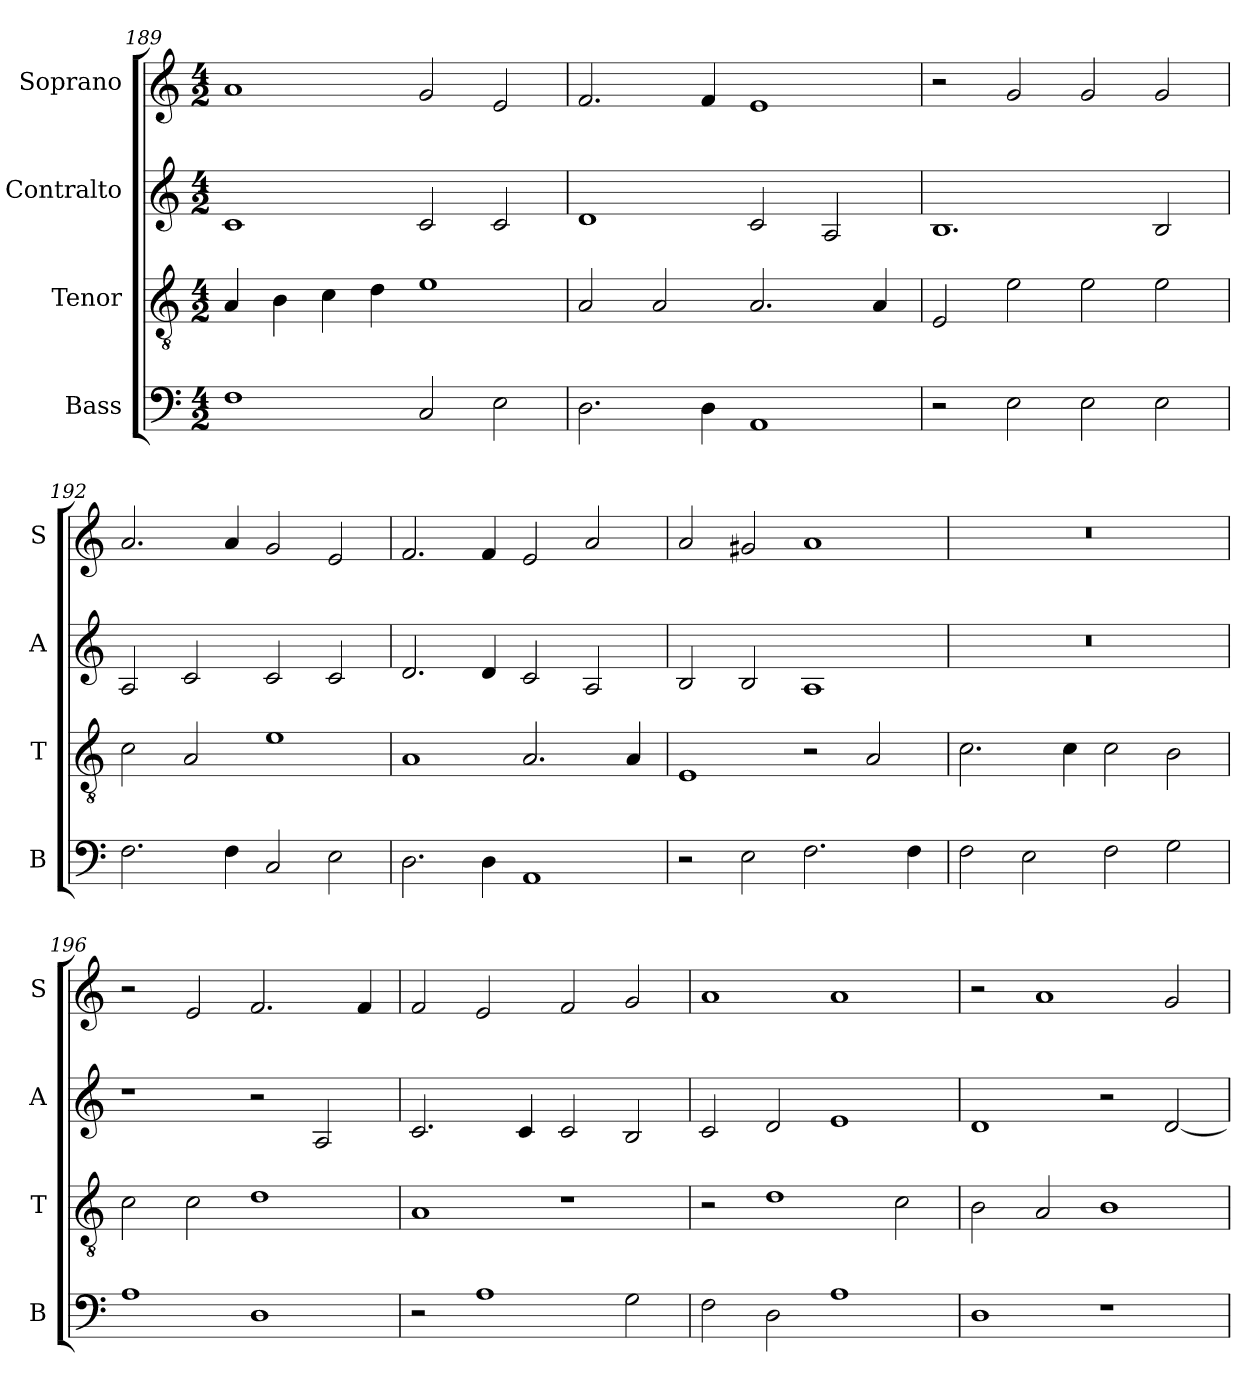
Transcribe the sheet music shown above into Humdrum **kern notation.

**kern	**kern	**kern	**kern
*part4	*part3	*part2	*part1
*staff4	*staff3	*staff2	*staff1
*I"Bass	*I"Tenor	*I"Contralto	*I"Soprano
*I'B	*I'T	*I'A	*I'S
*clefF4	*clefGv2	*clefG2	*clefG2
*k[]	*k[]	*k[]	*k[]
*E:phr	*E:phr	*E:phr	*E:phr
*M4/2	*M4/2	*M4/2	*M4/2
=189	=189	=189	=189
1F	4A	1c	1a
.	4B	.	.
.	4c	.	.
.	4d	.	.
2C	1e	2c	2g
2E	.	2c	2e
=190	=190	=190	=190
2.D	2A	1d	2.f
.	2A	.	.
4D	.	.	4f
1AA	2.A	2c	1e
.	.	2A	.
.	4A	.	.
=191	=191	=191	=191
2r	2E	1.B	2r
2E	2e	.	2g
2E	2e	.	2g
2E	2e	2B	2g
=192	=192	=192	=192
2.F	2c	2A	2.a
.	2A	2c	.
4F	.	.	4a
2C	1e	2c	2g
2E	.	2c	2e
=193	=193	=193	=193
2.D	1A	2.d	2.f
4D	.	4d	4f
1AA	2.A	2c	2e
.	.	2A	2a
.	4A	.	.
=194	=194	=194	=194
2r	1E	2B	2a
2E	.	2B	2g#X
2.F	2r	1A	1a
.	2A	.	.
4F	.	.	.
=195	=195	=195	=195
2F	2.c	0r	0r
2E	.	.	.
.	4c	.	.
2F	2c	.	.
2G	2B	.	.
=196	=196	=196	=196
1A	2c	1r	2r
.	2c	.	2e
1D	1d	2r	2.f
.	.	2A	.
.	.	.	4f
=197	=197	=197	=197
2r	1A	2.c	2f
1A	.	.	2e
.	.	4c	.
.	1r	2c	2f
2G	.	2B	2g
=198	=198	=198	=198
2F	2r	2c	1a
2D	1d	2d	.
1A	.	1e	1a
.	2c	.	.
=199	=199	=199	=199
1D	2B	1d	2r
.	2A	.	1a
1r	1B	2r	.
.	.	[2d	2g
=	=	=	=
*-	*-	*-	*-
